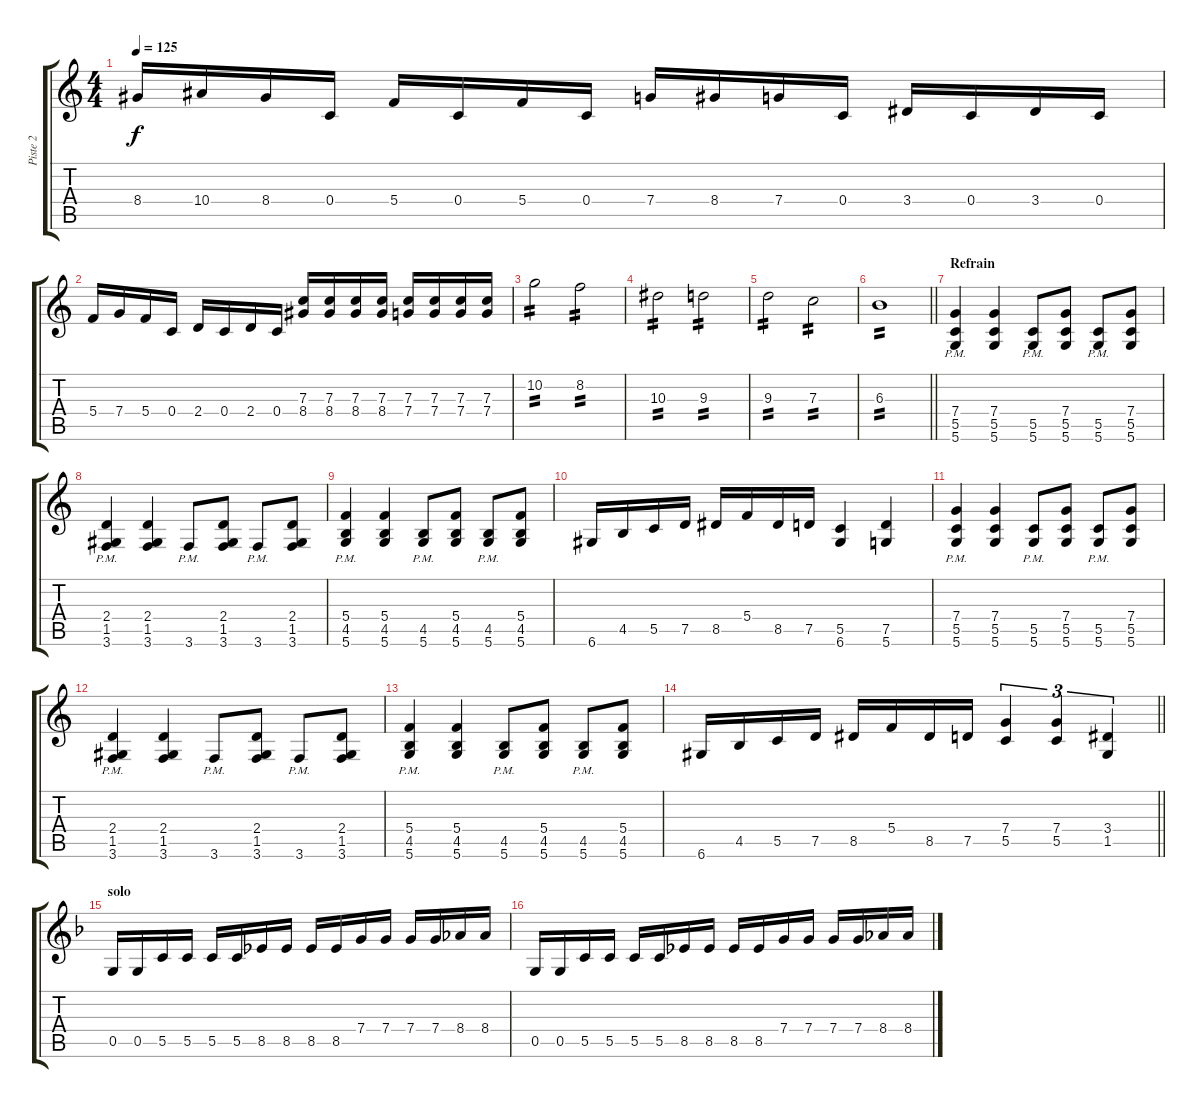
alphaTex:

\track ("Piste 2" "Piste 2") {instrument overdrivenguitar}
\staff {score tabs}
\tuning (D4 A3 F3 C3 G2 D2) {hide}
\ts (4 4)
\tempo 125
\clef g2
\ks c
8.4.16{dy f} 10.4.16 8.4.16 0.4.16 5.4.16 0.4.16 5.4.16 0.4.16 7.4.16 8.4.16 7.4.16 0.4.16 3.4.16 0.4.16 3.4.16 0.4.16 |
5.4.16 7.4.16 5.4.16 0.4.16 2.4.16 0.4.16 2.4.16 0.4.16 (7.3 8.4).16 (7.3 8.4).16 (7.3 8.4).16 (7.3 8.4).16 (7.3 7.4).16 (7.3 7.4).16 (7.3 7.4).16 (7.3 7.4).16 |
10.2.2{tp 2} 8.2.2{tp 2} |
10.3.2{tp 2} 9.3.2{tp 2} |
9.3.2{tp 2} 7.3.2{tp 2} |
\barLineRight lightlight
6.3.1{tp 2} |
\section ("" "Refrain")
(7.4{pm} 5.5{pm} 5.6{pm}).4 (7.4 5.5 5.6).4 (5.5{pm} 5.6{pm}).8 (7.4 5.5 5.6).8 (5.5{pm} 5.6{pm}).8 (7.4 5.5 5.6).8 |
(2.4{pm} 1.5{pm} 3.6{pm}).4 (2.4 1.5 3.6).4 3.6{pm}.8 (2.4 1.5 3.6).8 3.6{pm}.8 (2.4 1.5 3.6).8 |
(5.4{pm} 4.5{pm} 5.6{pm}).4 (5.4 4.5 5.6).4 (4.5{pm} 5.6{pm}).8 (5.4 4.5 5.6).8 (4.5{pm} 5.6{pm}).8 (5.4 4.5 5.6).8 |
6.6.16 4.5.16 5.5.16 7.5.16 8.5.16 5.4.16 8.5.16 7.5.16 (5.5 6.6).4 (7.5 5.6).4 |
(7.4{pm} 5.5{pm} 5.6{pm}).4 (7.4 5.5 5.6).4 (5.5{pm} 5.6{pm}).8 (7.4 5.5 5.6).8 (5.5{pm} 5.6{pm}).8 (7.4 5.5 5.6).8 |
(2.4{pm} 1.5{pm} 3.6{pm}).4 (2.4 1.5 3.6).4 3.6{pm}.8 (2.4 1.5 3.6).8 3.6{pm}.8 (2.4 1.5 3.6).8 |
(5.4{pm} 4.5{pm} 5.6{pm}).4 (5.4 4.5 5.6).4 (4.5{pm} 5.6{pm}).8 (5.4 4.5 5.6).8 (4.5{pm} 5.6{pm}).8 (5.4 4.5 5.6).8 |
\barLineRight lightlight
6.6.16 4.5.16 5.5.16 7.5.16 8.5.16 5.4.16 8.5.16 7.5.16 (7.4 5.5).4{tu (3 2)} (7.4 5.5).4{tu (3 2)} (3.4 1.5).4{tu (3 2)} |
\section ("" "solo")
\ks dminor
0.5.16 0.5.16 5.5.16 5.5.16 5.5.16 5.5.16 8.5.16 8.5.16 8.5.16 8.5.16 7.4.16 7.4.16 7.4.16 7.4.16 8.4.16 8.4.16 |
0.5.16 0.5.16 5.5.16 5.5.16 5.5.16 5.5.16 8.5.16 8.5.16 8.5.16 8.5.16 7.4.16 7.4.16 7.4.16 7.4.16 8.4.16 8.4.16
